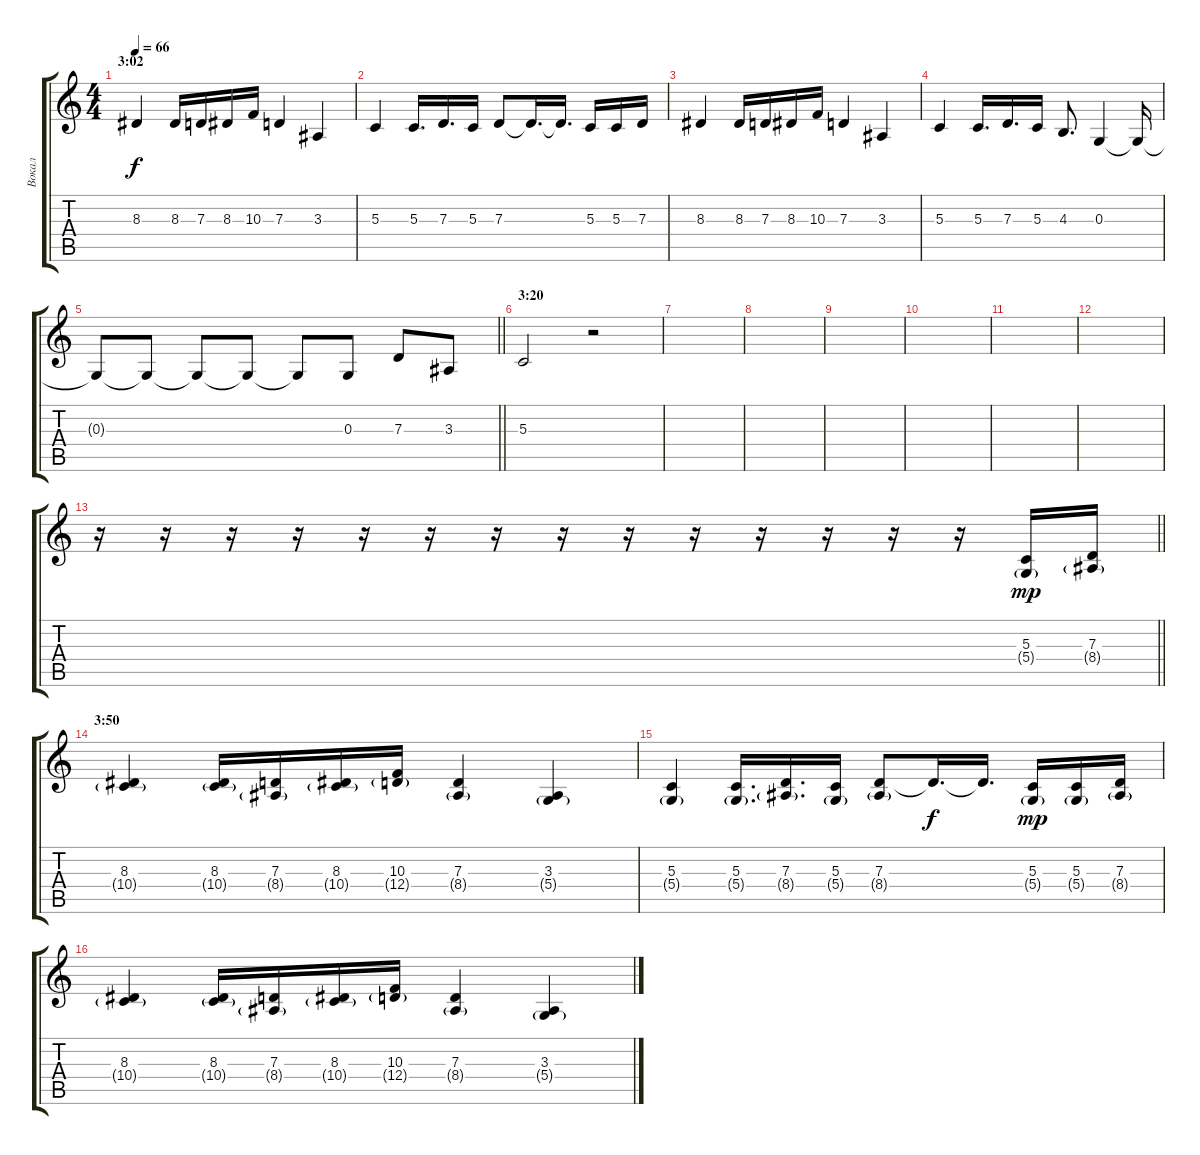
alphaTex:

\track ("Вокал" "Вокал") {instrument violin}
\staff {score tabs}
\tuning (E4 B3 G3 D3 A2 E2) {hide}
\ts (4 4)
\section ("" "3:02")
\tempo 66
\clef g2
\ks c
8.3.4{dy f} 8.3.16 7.3.16 8.3.16 10.3.16 7.3.4 3.3.4 |
5.3.4 5.3.16{d} 7.3.16{d} 5.3.16 7.3.8 7.3{t}.16{d} 7.3{t}.16{d} 5.3.16 5.3.16{volume 13} 7.3.16 |
8.3.4 8.3.16 7.3.16 8.3.16 10.3.16 7.3.4 3.3.4 |
5.3.4 5.3.16{d} 7.3.16{d} 5.3.16 4.3.8{d} 0.3.4 0.3{t}.16 |
\barLineRight lightlight
0.3{t}.8{volume 4} 0.3{t}.8 0.3{t}.8 0.3{t}.8 0.3{t}.8 0.3.8{volume 13} 7.3.8 3.3.8 |
\section ("" "3:20")
5.3.2 r.2 |
|
|
|
|
|
|
\barLineRight lightlight
r.16 r.16 r.16 r.16 r.16 r.16 r.16 r.16 r.16 r.16 r.16 r.16 r.16 r.16 (5.3 5.4{g}).16{dy mp volume 13} (7.3 8.4{g}).16 |
\section ("" "3:50")
(8.3 10.4{g}).4 (8.3 10.4{g}).16 (7.3 8.4{g}).16 (8.3 10.4{g}).16 (10.3 12.4{g}).16 (7.3 8.4{g}).4 (3.3 5.4{g}).4 |
(5.3 5.4{g}).4 (5.3 5.4{g}).16{d} (7.3 8.4{g}).16{d} (5.3 5.4{g}).16 (7.3 8.4{g}).8 7.3{t}.16{d dy f} 7.3{t}.16{d} (5.3 5.4{g}).16{dy mp} (5.3 5.4{g}).16 (7.3 8.4{g}).16 |
(8.3 10.4{g}).4 (8.3 10.4{g}).16 (7.3 8.4{g}).16 (8.3 10.4{g}).16 (10.3 12.4{g}).16 (7.3 8.4{g}).4 (3.3 5.4{g}).4
